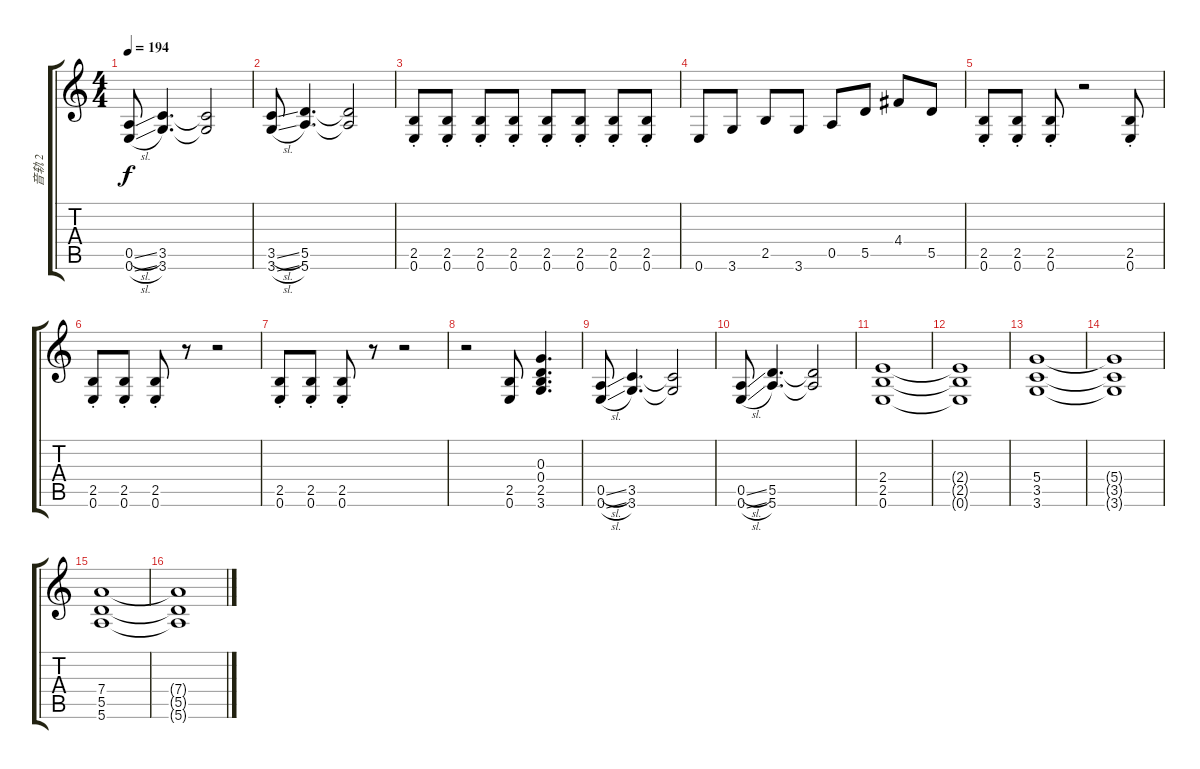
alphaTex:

\track ("音轨 2" "音轨 2") {instrument overdrivenguitar}
\staff {score tabs}
\tuning (E4 B3 G3 D3 A2 E2) {hide}
\ts (4 4)
\tempo 194
\clef g2
\ks c
(0.5{sl} 0.6{sl}).8{dy f} (3.5 3.6).4{d} (3.5{t} 3.6{t}).2 |
(3.5{sl} 3.6{sl}).8 (5.5 5.6).4{d} (5.5{t} 5.6{t}).2 |
(2.5{st} 0.6{st}).8 (2.5{st} 0.6{st}).8 (2.5{st} 0.6{st}).8 (2.5{st} 0.6{st}).8 (2.5{st} 0.6{st}).8 (2.5{st} 0.6{st}).8 (2.5{st} 0.6{st}).8 (2.5{st} 0.6{st}).8 |
0.6.8{volume 16} 3.6.8 2.5.8 3.6.8 0.5.8 5.5.8 4.4.8 5.5.8 |
(2.5{st} 0.6{st}).8{volume 13} (2.5{st} 0.6{st}).8 (2.5{st} 0.6{st}).8 r.2 (2.5{st} 0.6{st}).8 |
(2.5{st} 0.6{st}).8 (2.5{st} 0.6{st}).8 (2.5{st} 0.6{st}).8 r.8 r.2 |
(2.5{st} 0.6{st}).8 (2.5{st} 0.6{st}).8 (2.5{st} 0.6{st}).8 r.8 r.2 |
r.2 (2.5 0.6).8 (0.3 0.4 2.5 3.6).4{d} |
(0.5{sl} 0.6{sl}).8 (3.5 3.6).4{d} (3.5{t} 3.6{t}).2 |
(0.5{sl} 0.6{sl}).8 (5.5 5.6).4{d} (5.5{t} 5.6{t}).2 |
(2.4 2.5 0.6).1 |
(2.4{t} 2.5{t} 0.6{t}).1 |
(5.4 3.5 3.6).1 |
(5.4{t} 3.5{t} 3.6{t}).1 |
(7.4 5.5 5.6).1 |
(7.4{t} 5.5{t} 5.6{t}).1
